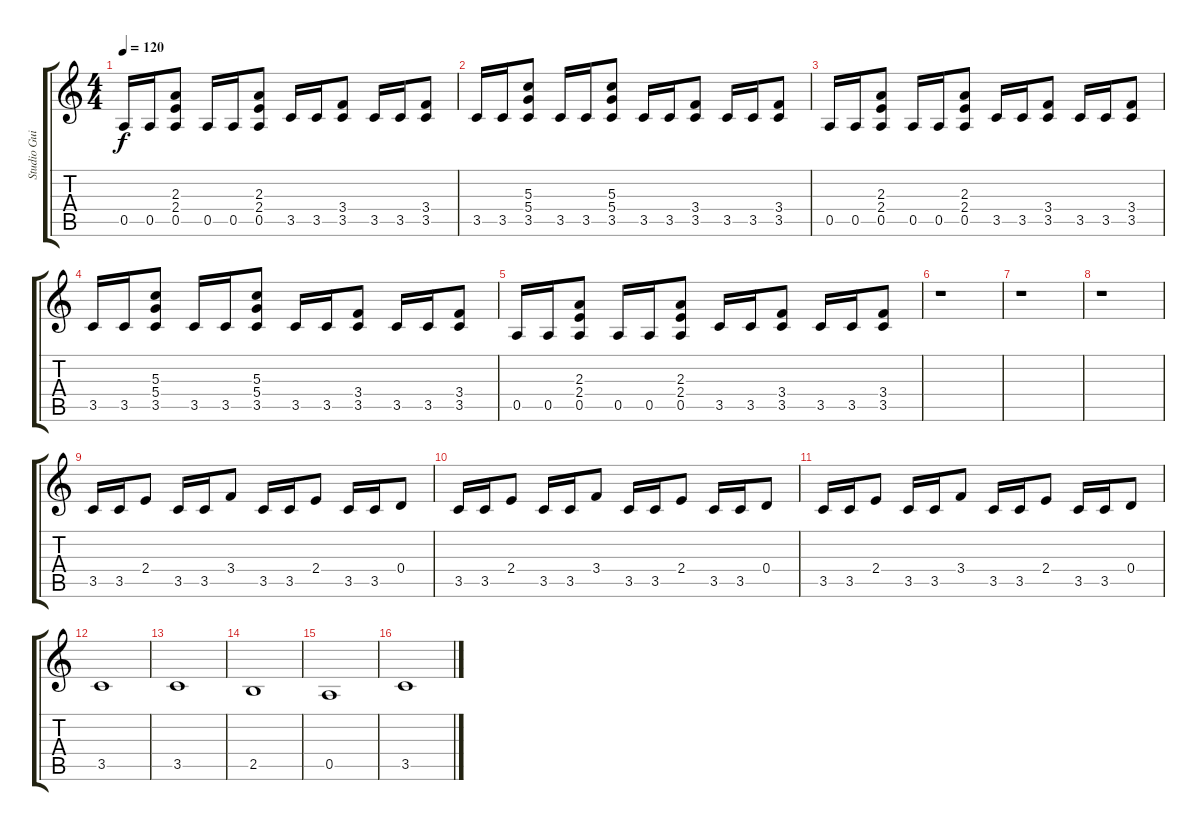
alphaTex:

\track ("Studio Guitar (Cesar)" "Studio Gui") {instrument electricguitarclean}
\staff {score tabs}
\tuning (E4 B3 G3 D3 A2 E2) {hide}
\ts (4 4)
\tempo 120
\clef g2
\ks c
0.5.16{dy f} 0.5.16 (2.3 2.4 0.5).8 0.5.16 0.5.16 (2.3 2.4 0.5).8 3.5.16 3.5.16 (3.4 3.5).8 3.5.16 3.5.16 (3.4 3.5).8 |
3.5.16 3.5.16 (5.3 5.4 3.5).8 3.5.16 3.5.16 (5.3 5.4 3.5).8 3.5.16 3.5.16 (3.4 3.5).8 3.5.16 3.5.16 (3.4 3.5).8 |
0.5.16 0.5.16 (2.3 2.4 0.5).8 0.5.16 0.5.16 (2.3 2.4 0.5).8 3.5.16 3.5.16 (3.4 3.5).8 3.5.16 3.5.16 (3.4 3.5).8 |
3.5.16 3.5.16 (5.3 5.4 3.5).8 3.5.16 3.5.16 (5.3 5.4 3.5).8 3.5.16 3.5.16 (3.4 3.5).8 3.5.16 3.5.16 (3.4 3.5).8 |
0.5.16 0.5.16 (2.3 2.4 0.5).8 0.5.16 0.5.16 (2.3 2.4 0.5).8 3.5.16 3.5.16 (3.4 3.5).8 3.5.16 3.5.16 (3.4 3.5).8 |
r.1 |
r.1 |
r.1 |
3.5.16{volume 16 instrument electricguitarmuted} 3.5.16 2.4.8 3.5.16 3.5.16 3.4.8 3.5.16 3.5.16 2.4.8 3.5.16 3.5.16 0.4.8 |
3.5.16{volume 16 instrument electricguitarmuted} 3.5.16 2.4.8 3.5.16 3.5.16 3.4.8 3.5.16 3.5.16 2.4.8 3.5.16 3.5.16 0.4.8 |
3.5.16{volume 16 instrument electricguitarmuted} 3.5.16 2.4.8 3.5.16 3.5.16 3.4.8 3.5.16 3.5.16 2.4.8 3.5.16 3.5.16 0.4.8 |
3.5.1{instrument electricguitarclean} |
3.5.1 |
2.5.1 |
0.5.1 |
3.5.1{instrument electricguitarclean}
